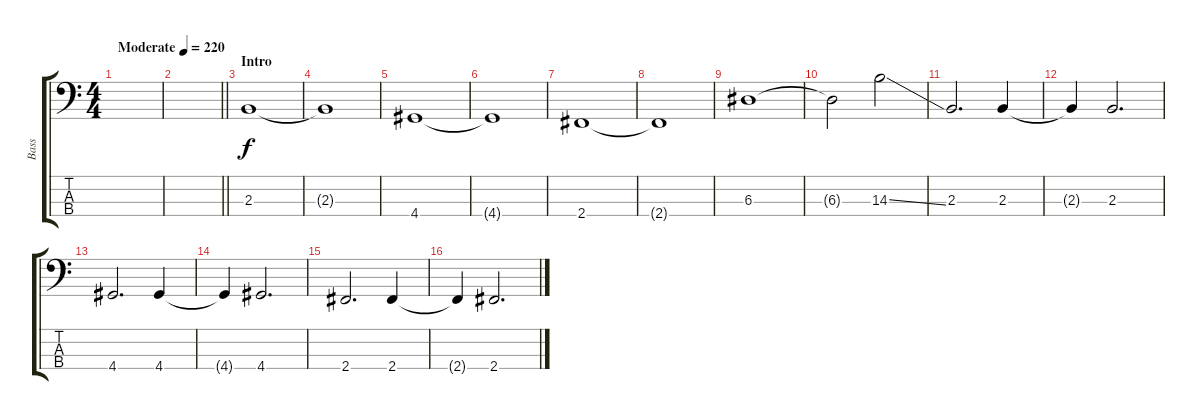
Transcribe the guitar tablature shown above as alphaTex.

\track ("Bass" "Bass") {instrument electricbassfinger}
\staff {score tabs}
\tuning (G2 D2 A1 E1) {hide}
\ts (4 4)
\tempo (220 "Moderate")
\clef f4
\ks c
|
\barLineRight lightlight
|
\section ("" "Intro")
2.3.1 |
2.3{t}.1 |
4.4.1 |
4.4{t}.1 |
2.4.1 |
2.4{t}.1 |
6.3.1 |
6.3{t}.2 14.3{ss}.2 |
2.3.2{d} 2.3.4 |
2.3{t}.4 2.3.2{d} |
4.4.2{d} 4.4.4 |
4.4{t}.4 4.4.2{d} |
2.4.2{d} 2.4.4 |
2.4{t}.4 2.4.2{d}
